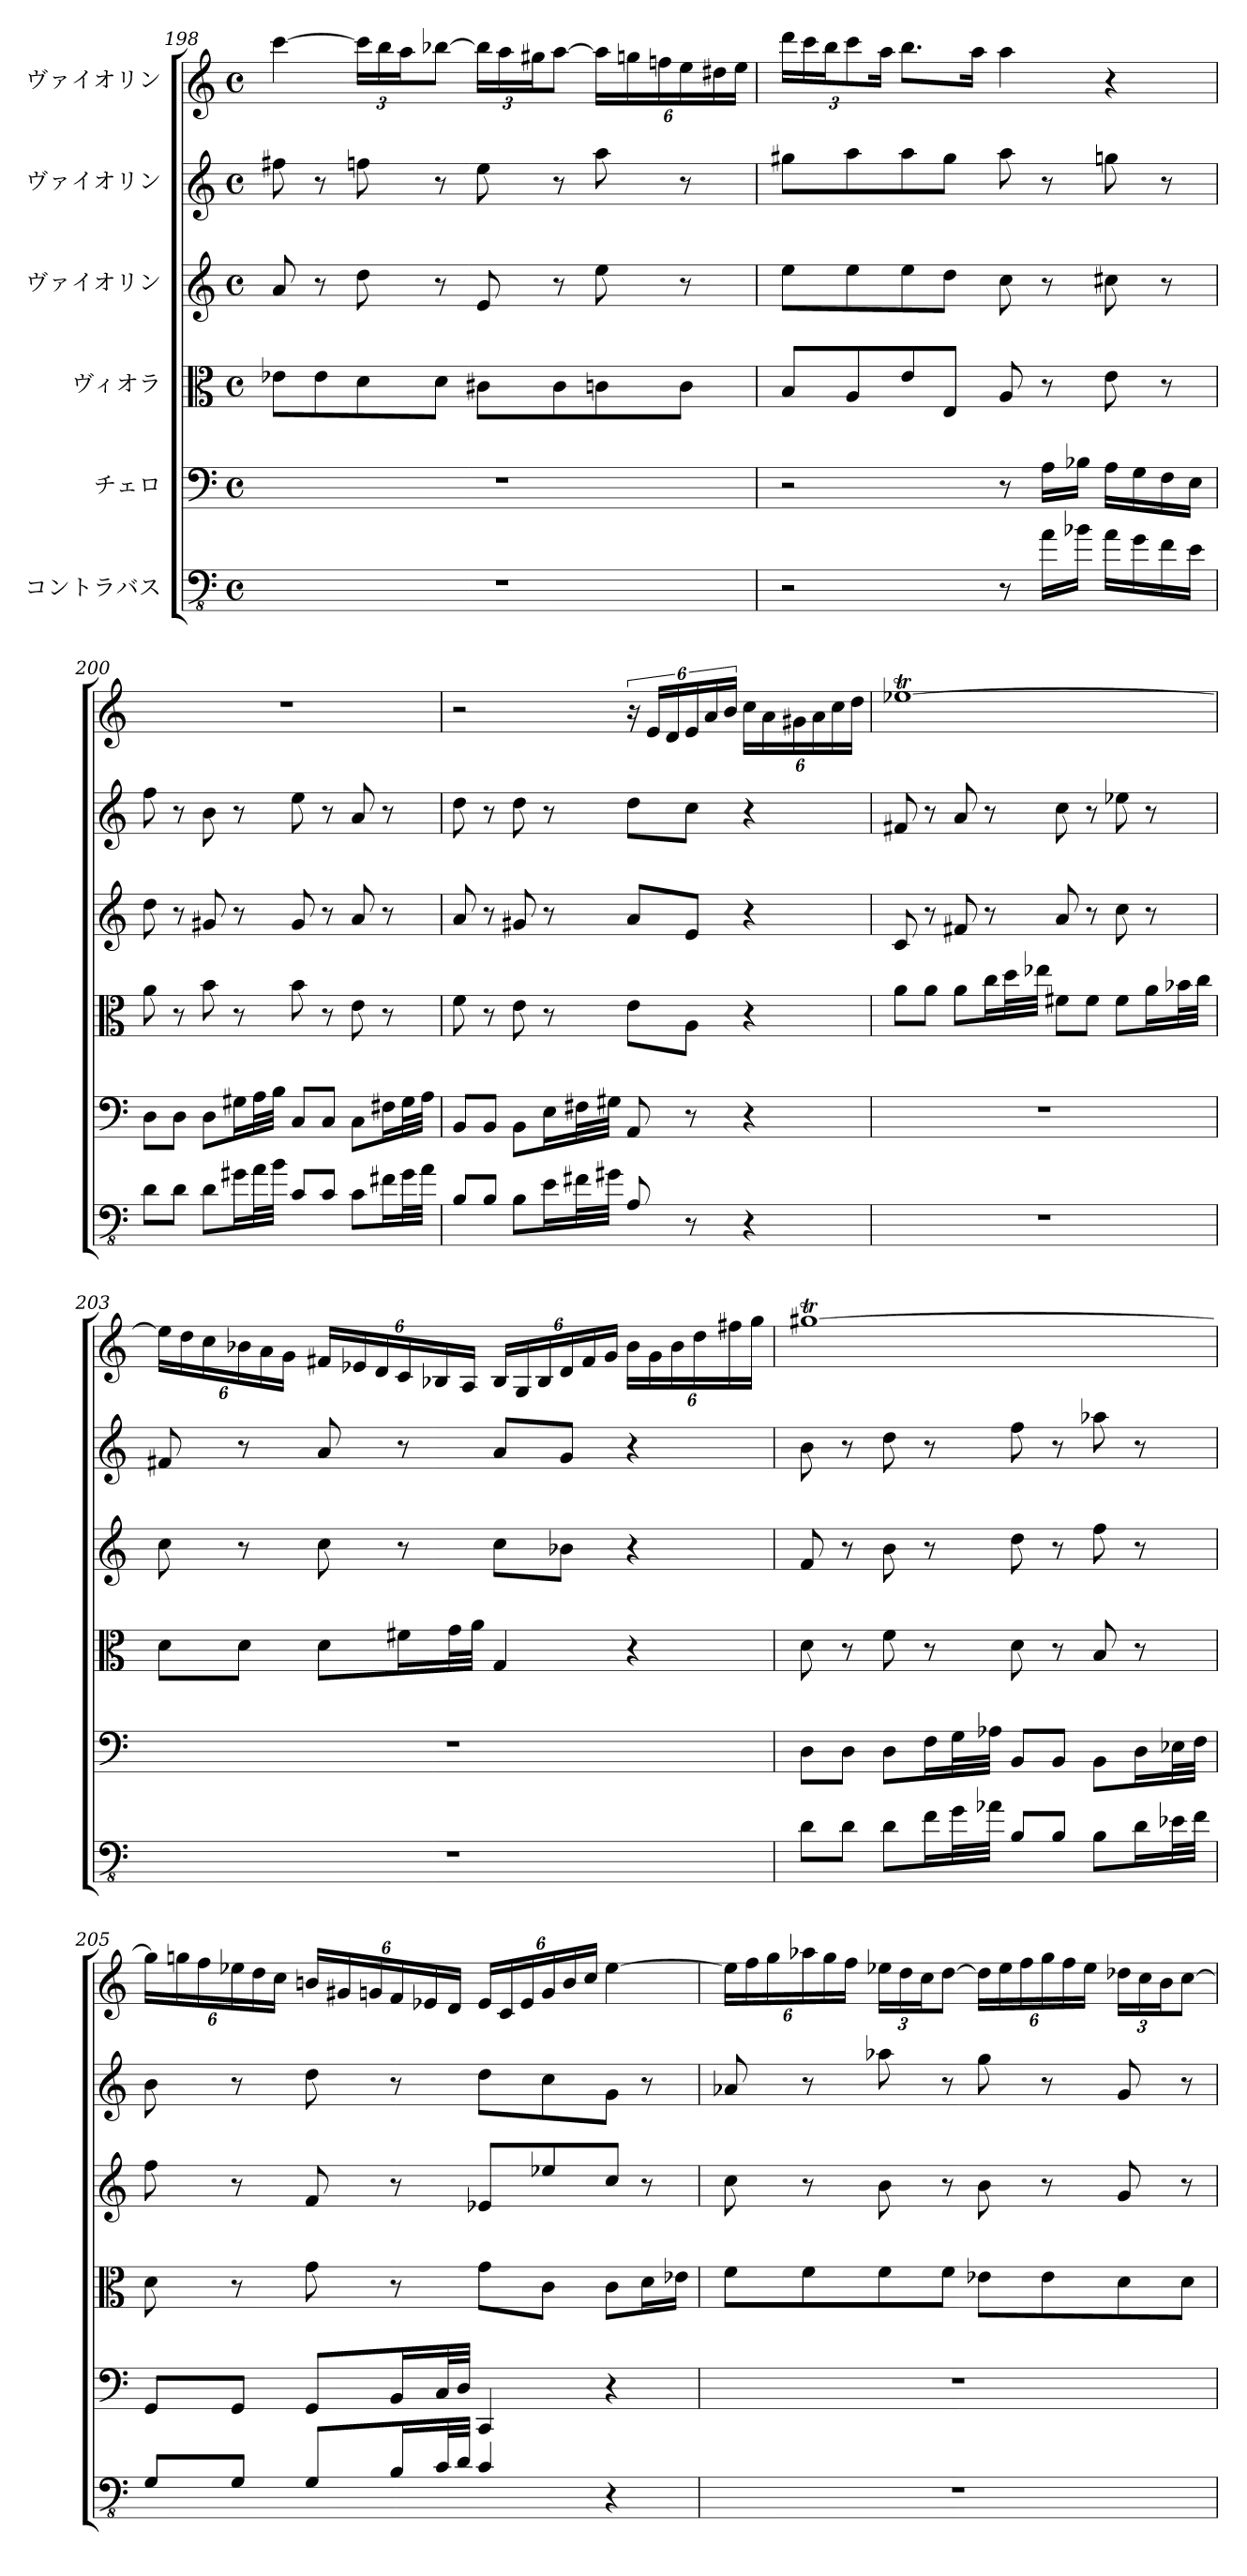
**kern	**kern	**kern	**kern	**kern	**kern
*part6	*part5	*part4	*part3	*part2	*part1
*staff6	*staff5	*staff4	*staff3	*staff2	*staff1
*I"コントラバス	*I"チェロ	*I"ヴィオラ	*I"ヴァイオリン	*I"ヴァイオリン	*I"ヴァイオリン
!!LO:LB:g=z
*clefFv4	*clefF4	*clefC3	*clefG2	*clefG2	*clefG2
*ITrd7c12	*	*	*	*	*
*k[]	*k[]	*k[]	*k[]	*k[]	*k[]
*M4/4	*M4/4	*M4/4	*M4/4	*M4/4	*M4/4
*met(c)	*met(c)	*met(c)	*met(c)	*met(c)	*met(c)
=198	=198	=198	=198	=198	=198
1r	1r	8e-X\L	8a/	8ff#X\	[4ccc\
.	.	8e-\	8r	8r	.
*	*	*	*	*	*Xbrackettup
.	.	8d\	8dd\	8ffn\	24ccc\LL]
.	.	.	.	.	24bb\
.	.	.	.	.	24aa\J
.	.	8d\J	8r	8r	[8bb-X\J
.	.	8c#X\L	8e/	8ee\	24bb-\LL]
.	.	.	.	.	24aa\
.	.	.	.	.	24gg#X\J
.	.	8c#\	8r	8r	[8aa\J
.	.	8cn\	8ee\	8aa\	24aa\LL]
.	.	.	.	.	24ggn\
.	.	.	.	.	24ffn\
.	.	8c\J	8r	8r	24ee\
.	.	.	.	.	24dd#X\
.	.	.	.	.	24ee\JJ
=199	=199	=199	=199	=199	=199
2r	2r	8B/L	8ee\L	8gg#X\L	24ddd\LL
.	.	.	.	.	24ccc\
.	.	.	.	.	24bb\J
.	.	8A/	8ee\	8aa\	12ccc\
.	.	.	.	.	24aa\Jk
.	.	8e/	8ee\	8aa\	8.bb\L
.	.	8E/J	8dd\J	8gg#\J	.
.	.	.	.	.	16aa\Jk
8r	8r	8A/	8cc\	8aa\	4aa\
16AA\LL	16A\LL	8r	8r	8r	.
16BB-X\JJ	16B-X\JJ	.	.	.	.
16AA\LL	16A\LL	8e\	8cc#X\	8ggn\	4r
16GG\	16G\	.	.	.	.
16FF\	16F\	8r	8r	8r	.
16EE\JJ	16E\JJ	.	.	.	.
!!LO:PB:g=z
=200	=200	=200	=200	=200	=200
8DD\L	8D\L	8a\	8dd\	8ff\	1r
8DD\J	8D\J	8r	8r	8r	.
8DD\L	8D\L	8b\	8g#X/	8b\	.
16GG#X\L	16G#X\L	8r	8r	8r	.
32AA\L	32A\L	.	.	.	.
32BB\JJJ	32B\JJJ	.	.	.	.
8CC/L	8C/L	8b\	8g#/	8ee\	.
8CC/J	8C/J	8r	8r	8r	.
8CC\L	8C\L	8e\	8a/	8a/	.
16FF#X\L	16F#X\L	8r	8r	8r	.
32GG#\L	32G#\L	.	.	.	.
32AA\JJJ	32A\JJJ	.	.	.	.
=201	=201	=201	=201	=201	=201
8BBB/L	8BB/L	8f\	8a/	8dd\	2r
8BBB/J	8BB/J	8r	8r	8r	.
8BBB\L	8BB\L	8e\	8g#X/	8dd\	.
16EE\L	16E\L	8r	8r	8r	.
32FF#X\L	32F#X\L	.	.	.	.
32GG#X\JJJ	32G#X\JJJ	.	.	.	.
*	*	*	*	*	*brackettup
8AAA/	8AA/	8e\L	8a/L	8dd\L	24r
.	.	.	.	.	24e/LL
.	.	.	.	.	24d/
*	*	*	*	*	*Xbrackettup
8r	8r	8A\J	8e/J	8cc\J	24e/
.	.	.	.	.	24a/
.	.	.	.	.	24b/JJ
4r	4r	4r	4r	4r	24cc\LL
.	.	.	.	.	24a\
.	.	.	.	.	24g#X\
.	.	.	.	.	24a\
.	.	.	.	.	24cc\
.	.	.	.	.	24dd\JJ
!!LO:LB:g=z
=202	=202	=202	=202	=202	=202
1r	1r	8a\L	8c/	8f#X/	[1ee-XT
.	.	8a\J	8r	8r	.
.	.	8a\L	8f#X/	8a/	.
.	.	16cc\L	8r	8r	.
.	.	32dd\L	.	.	.
.	.	32ee-X\JJJ	.	.	.
.	.	8f#X\L	8a/	8cc\	.
.	.	8f#\J	8r	8r	.
.	.	8f#\L	8cc\	8ee-X\	.
.	.	16a\L	8r	8r	.
.	.	32b-X\L	.	.	.
.	.	32cc\JJJ	.	.	.
=203	=203	=203	=203	=203	=203
1r	1r	8d\L	8cc\	8f#X/	24ee-\LL]
.	.	.	.	.	24dd\
.	.	.	.	.	24cc\
.	.	8d\J	8r	8r	24b-X\
.	.	.	.	.	24a\
.	.	.	.	.	24g\JJ
.	.	8d\L	8cc\	8a/	24f#X/LL
.	.	.	.	.	24e-X/
.	.	.	.	.	24d/
.	.	16f#X\L	8r	8r	24c/
.	.	.	.	.	24B-X/
.	.	32g\L	.	.	.
.	.	.	.	.	24A/JJ
.	.	32a\JJJ	.	.	.
.	.	4G/	8cc\L	8a/L	24B-/LL
.	.	.	.	.	24G/
.	.	.	.	.	24B-/
.	.	.	8b-X\J	8g/J	24d/
.	.	.	.	.	24f#/
.	.	.	.	.	24g/JJ
.	.	4r	4r	4r	24b-\LL
.	.	.	.	.	24g\
.	.	.	.	.	24b-\
.	.	.	.	.	24dd\
.	.	.	.	.	24ff#X\
.	.	.	.	.	24gg\JJ
!!LO:PB:g=z
=204	=204	=204	=204	=204	=204
8DD\L	8D\L	8d\	8f/	8b\	[1gg#Xt
8DD\J	8D\J	8r	8r	8r	.
8DD\L	8D\L	8f\	8b\	8dd\	.
16FF\L	16F\L	8r	8r	8r	.
32GG\L	32G\L	.	.	.	.
32AA-X\JJJ	32A-X\JJJ	.	.	.	.
8BBB/L	8BB/L	8d\	8dd\	8ff\	.
8BBB/J	8BB/J	8r	8r	8r	.
8BBB\L	8BB\L	8B/	8ff\	8aa-X\	.
16DD\L	16D\L	8r	8r	8r	.
32EE-X\L	32E-X\L	.	.	.	.
32FF\JJJ	32F\JJJ	.	.	.	.
=205	=205	=205	=205	=205	=205
8GGG/L	8GG/L	8d\	8ff\	8b\	24gg#\LL]
.	.	.	.	.	24ggn\
.	.	.	.	.	24ff\
8GGG/J	8GG/J	8r	8r	8r	24ee-X\
.	.	.	.	.	24dd\
.	.	.	.	.	24cc\JJ
8GGG/L	8GG/L	8g\	8f/	8dd\	24bn/LL
.	.	.	.	.	24g#X/
.	.	.	.	.	24gn/
16BBB/L	16BB/L	8r	8r	8r	24f/
.	.	.	.	.	24e-X/
32CC/L	32C/L	.	.	.	.
.	.	.	.	.	24d/JJ
32DD/JJJ	32D/JJJ	.	.	.	.
4CC/	4CC/	8g\L	8e-X/L	8dd\L	24e-/LL
.	.	.	.	.	24c/
.	.	.	.	.	24e-/
.	.	8c\J	8ee-X/	8cc\	24g/
.	.	.	.	.	24b/
.	.	.	.	.	24cc/JJ
4r	4r	8c\L	8cc/J	8g\J	[4ee-\
.	.	16d\L	8r	8r	.
.	.	16e-X\JJ	.	.	.
!!LO:LB:g=z
=206	=206	=206	=206	=206	=206
1r	1r	8f\L	8cc\	8a-X/	24ee-\LL]
.	.	.	.	.	24ff\
.	.	.	.	.	24gg\
.	.	8f\	8r	8r	24aa-X\
.	.	.	.	.	24gg\
.	.	.	.	.	24ff\JJ
.	.	8f\	8b\	8aa-X\	24ee-X\LL
.	.	.	.	.	24dd\
.	.	.	.	.	24cc\J
.	.	8f\J	8r	8r	[8dd\J
.	.	8e-X\L	8b\	8gg\	24dd\LL]
.	.	.	.	.	24ee-\
.	.	.	.	.	24ff\
.	.	8e-\	8r	8r	24gg\
.	.	.	.	.	24ff\
.	.	.	.	.	24ee-\JJ
.	.	8d\	8g/	8g/	24dd-X\LL
.	.	.	.	.	24cc\
.	.	.	.	.	24b\J
.	.	8d\J	8r	8r	[8cc\J
=	=	=	=	=	=
*-	*-	*-	*-	*-	*-
